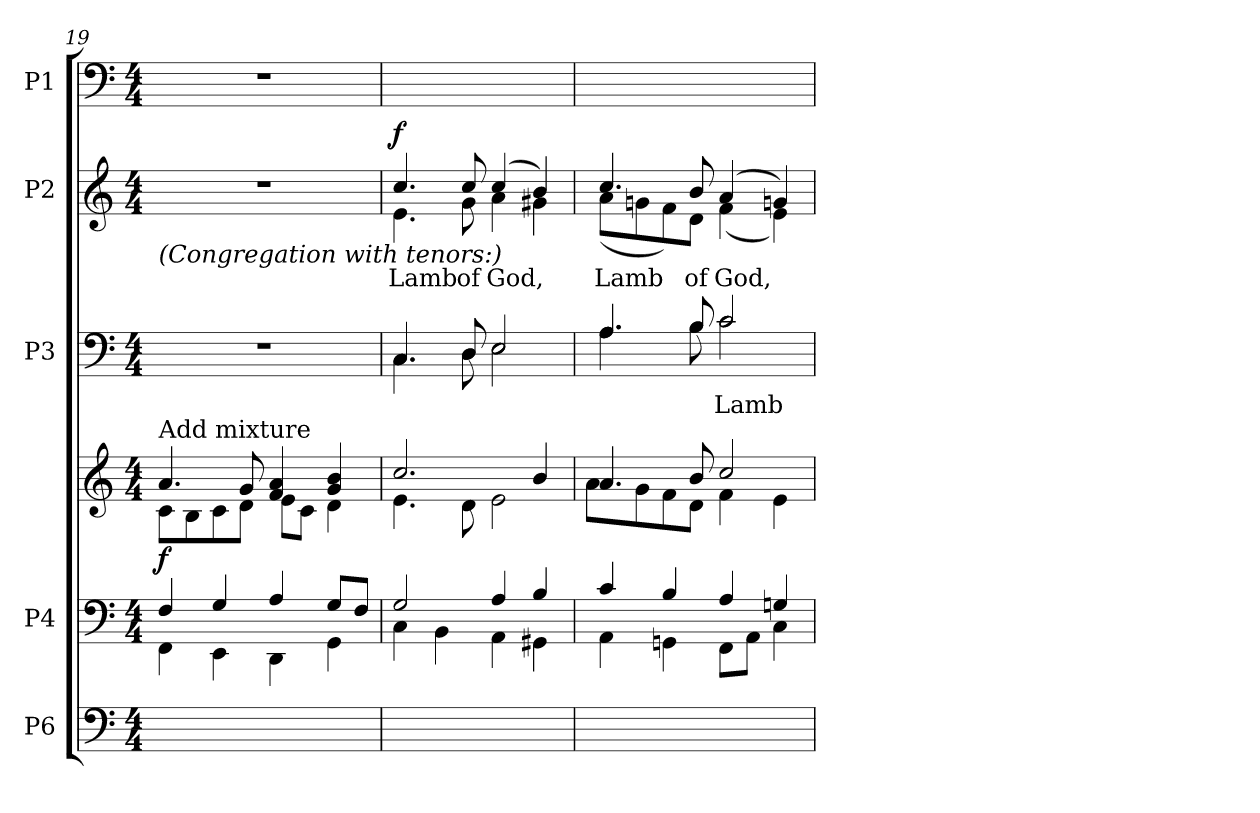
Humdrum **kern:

**kern	**kern	**kern	**dynam	**kern	**text	**kern	**text	**dynam	**kern
*part5	*part4	*part4	*part4	*part3	*part3	*part2	*part2	*part2	*part1
*staff6	*staff5	*staff4	*staff4/5	*staff3	*staff3	*staff2	*staff2	*staff2	*staff1
*I"P6	*I"P4	*	*	*I"P3	*	*I"P2	*	*	*I"P1
!!LO:LB:g=z
*clefF4	*clefF4	*clefG2	*	*clefF4	*	*clefG2	*	*	*clefF4
*k[]	*k[]	*k[]	*	*k[]	*	*k[]	*	*	*k[]
*C:	*C:	*C:	*	*C:	*	*C:	*	*	*C:
*M4/4	*M4/4	*M4/4	*	*M4/4	*	*M4/4	*	*	*M4/4
=19	=19	=19	=19	=19	=19	=19	=19	=19	=19
*	*^	*^	*	*	*	*	*	*	*
!	!	!	!	!	!	!	!	!LO:TX:b:i:t=(Congregation with tenors&colon;)	!	!	!
!	!	!	!LO:TX:a:t=Add mixture	!	!	!	!	!	!	!	!
4FFi/yy	4Fi/	4FFi\	4.ai/	8ci\L	f	1r	.	1r	.	.	1r
.	.	.	.	8Bi\	.	.	.	.	.	.	.
4EEi/yy	4Gi/	4EEi\	.	8ci\	.	.	.	.	.	.	.
.	.	.	8gi/	8di\J	.	.	.	.	.	.	.
4DDi/yy	4Ai/	4DDi\	4fi/ 4ai	8ei\L	.	.	.	.	.	.	.
.	.	.	.	8ci\J	.	.	.	.	.	.	.
4GGi/yy	8Gi/L	4GGi\	4gi/ 4bi	4di\	.	.	.	.	.	.	.
.	8Fi/J	.	.	.	.	.	.	.	.	.	.
=20	=20	=20	=20	=20	=20	=20	=20	=20	=20	=20	=20
*	*	*	*	*	*	*^	*	*^	*	*	*
!	!	!	!	!	!	!	!	!	!	!	!LO:LY:b:color=#000000	!	!
4Ci/yy	2Gi/	4Ci\	2.cci/	4.ei\	.	4.Ci/	4.Ci\	.	4.cci/	4.ei\	Lamb	f	4.Ci/yy
4BBi/yy	.	4BBi\	.	.	.	.	.	.	.	.	.	.	.
!	!	!	!	!	!	!	!	!	!	!	!LO:LY:b:color=#000000	!	!
.	.	.	.	8di\	.	8Di/	8Di\	.	8cci/	8gi\	of	.	8Di\yy
!	!	!	!	!	!	!	!	!	!	!	!LO:LY:b:color=#000000	!	!
4AAi/yy	4Ai/	4AAi\	.	2ei\	.	2Ei/	2Ei\	.	(4cci/	4ai\	God,	.	2Ei\yy
4GG#Xi/yy	4Bi/	4GG#Xi\	4bi/	.	.	.	.	.	4bi/)	4g#Xi\	.	.	.
=21	=21	=21	=21	=21	=21	=21	=21	=21	=21	=21	=21	=21	=21
!	!	!	!	!	!	!	!	!	!	!	!LO:LY:b:color=#000000	!	!
4AAi/yy	4ci/	4AAi\	4.ai/	8ai\L	.	4.Ai/	4.Ai\	.	4.cci/	(8ai\L	Lamb	.	4.Ai\yy
.	.	.	.	8gi\	.	.	.	.	.	8gni\	.	.	.
4GGi/yy	4Bi/	4GGni\	.	8fi\	.	.	.	.	.	8fi\)	.	.	.
!	!	!	!	!	!	!	!	!	!	!	!LO:LY:b:color=#000000	!	!
.	.	.	8bi/	8di\J	.	8Bi/	8Bi\	.	8bi/	8di\J	of	.	8Bi\yy
!	!	!	!	!	!	!	!	!LO:LY:a:color=#000000	!	!	!	!	!
!	!	!	!	!	!	!	!	!	!	!	!LO:LY:b:color=#000000	!	!
8FFi/Lyy	4Ai/	8FFi\L	2cci/	4fi\	.	2ci/	2ci\	Lamb	(4ai/	(4fi\	God,	.	2ci\yy
8AAi/Jyy	.	8AAi\J	.	.	.	.	.	.	.	.	.	.	.
4Ci/yy	4Gni/	4Ci\	.	4ei\	.	.	.	.	4gni/)	4ei\)	.	.	.
*	*v	*v	*	*	*	*v	*v	*	*v	*v	*	*	*
*	*	*v	*v	*	*	*	*	*	*	*
=	=	=	=	=	=	=	=	=	=
*-	*-	*-	*-	*-	*-	*-	*-	*-	*-
